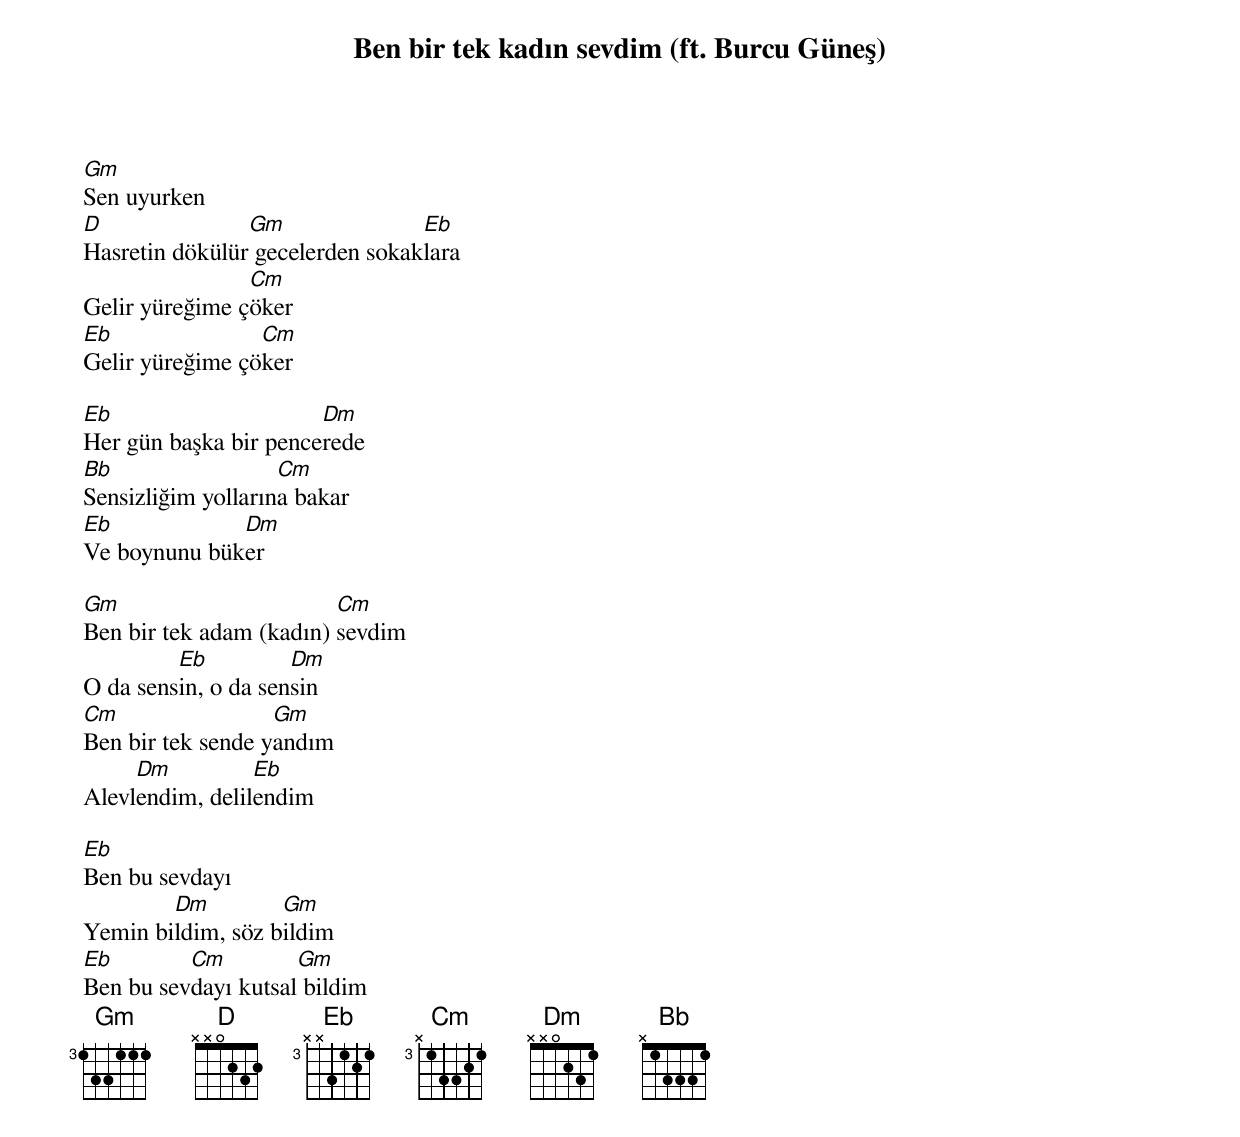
{title: Ben bir tek kadın sevdim (ft. Burcu Güneş)}
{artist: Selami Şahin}

Gm
Sen uyurken
D               Gm               Eb
Hasretin dökülür gecelerden sokaklara
                Cm
Gelir yüreğime çöker
Eb               Cm
Gelir yüreğime çöker

Eb                     Dm
Her gün başka bir pencerede
Bb                  Cm
Sensizliğim yollarına bakar
Eb            Dm
Ve boynunu büker

Gm                       Cm
Ben bir tek adam (kadın) sevdim
         Eb          Dm
O da sensin, o da sensin
Cm                 Gm
Ben bir tek sende yandım
     Dm          Eb
Alevlendim, delilendim

Eb
Ben bu sevdayı
        Dm         Gm
Yemin bildim, söz bildim
Eb        Cm         Gm
Ben bu sevdayı kutsal bildim
